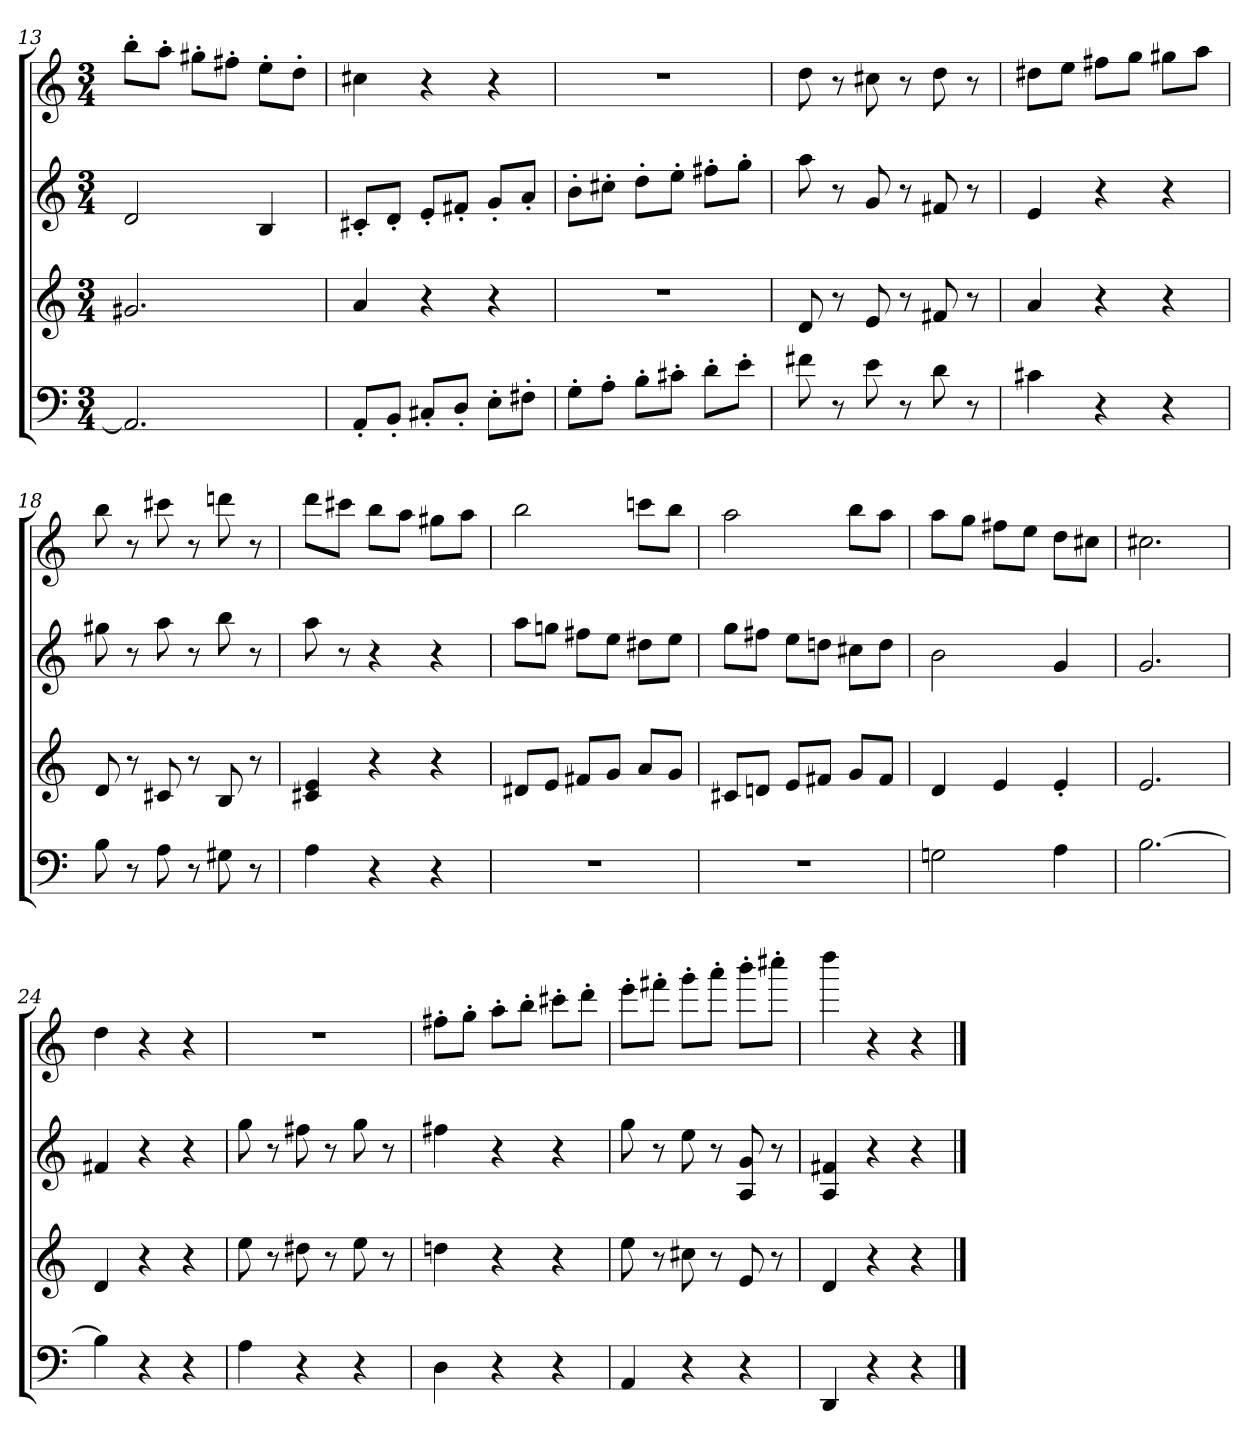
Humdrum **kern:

**kern	**kern	**kern	**kern
*part4	*part3	*part2	*part1
*staff4	*staff3	*staff2	*staff1
*M3/4	*M3/4	*M3/4	*M3/4
=13	=13	=13	=13
2.AA]	2.g#X	2d	8bb'L
.	.	.	8aa'J
.	.	.	8gg#X'L
.	.	.	8ff#X'J
.	.	4B	8ee'L
.	.	.	8dd'J
=14	=14	=14	=14
8AA'L	4a	8c#X'L	4cc#X
8BB'J	.	8d'J	.
8C#X'L	4r	8e'L	4r
8D'J	.	8f#X'J	.
8E'L	4r	8g'L	4r
8F#X'J	.	8a'J	.
=15	=15	=15	=15
8G'L	2.r	8b'L	2.r
8A'J	.	8cc#X'J	.
8B'L	.	8dd'L	.
8c#X'J	.	8ee'J	.
8d'L	.	8ff#X'L	.
8e'J	.	8gg'J	.
=16	=16	=16	=16
8f#X	8d	8aa	8dd
8r	8r	8r	8r
8e	8e	8g	8cc#X
8r	8r	8r	8r
8d	8f#X	8f#X	8dd
8r	8r	8r	8r
=17	=17	=17	=17
4c#X	4a	4e	8dd#XL
.	.	.	8eeJ
4r	4r	4r	8ff#XL
.	.	.	8ggJ
4r	4r	4r	8gg#XL
.	.	.	8aaJ
=18	=18	=18	=18
8B	8d	8gg#X	8bb
8r	8r	8r	8r
8A	8c#X	8aa	8ccc#X
8r	8r	8r	8r
8G#X	8B	8bb	8dddn
8r	8r	8r	8r
=19	=19	=19	=19
4A	4c#X 4e	8aa	8dddL
.	.	8r	8ccc#XJ
4r	4r	4r	8bbL
.	.	.	8aaJ
4r	4r	4r	8gg#XL
.	.	.	8aaJ
=20	=20	=20	=20
2.r	8d#XL	8aaL	2bb
.	8eJ	8ggnJ	.
.	8f#XL	8ff#XL	.
.	8gJ	8eeJ	.
.	8aL	8dd#XL	8cccnL
.	8gJ	8eeJ	8bbJ
=21	=21	=21	=21
2.r	8c#XL	8ggL	2aa
.	8dnJ	8ff#XJ	.
.	8eL	8eeL	.
.	8f#XJ	8ddnJ	.
.	8gL	8cc#XL	8bbL
.	8f#J	8ddJ	8aaJ
=22	=22	=22	=22
2Gn	4d	2b	8aaL
.	.	.	8ggJ
.	4e	.	8ff#XL
.	.	.	8eeJ
4A	4e'	4g	8ddL
.	.	.	8cc#XJ
=23	=23	=23	=23
[2.B	2.e	2.g	2.cc#X
=24	=24	=24	=24
4B]	4d	4f#X	4dd
4r	4r	4r	4r
4r	4r	4r	4r
=25	=25	=25	=25
4A	8ee	8gg	2.r
.	8r	8r	.
4r	8dd#X	8ff#X	.
.	8r	8r	.
4r	8ee	8gg	.
.	8r	8r	.
=26	=26	=26	=26
4D	4ddn	4ff#X	8ff#X'L
.	.	.	8gg'J
4r	4r	4r	8aa'L
.	.	.	8bb'J
4r	4r	4r	8ccc#X'L
.	.	.	8ddd'J
=27	=27	=27	=27
4AA	8ee	8gg	8eee'L
.	8r	8r	8fff#X'J
4r	8cc#X	8ee	8ggg'L
.	8r	8r	8aaa'J
4r	8e	8A 8g	8bbb'L
.	8r	8r	8cccc#X'J
=28	=28	=28	=28
4DD	4d	4A 4f#X	4dddd
4r	4r	4r	4r
4r	4r	4r	4r
==	==	==	==
*-	*-	*-	*-
